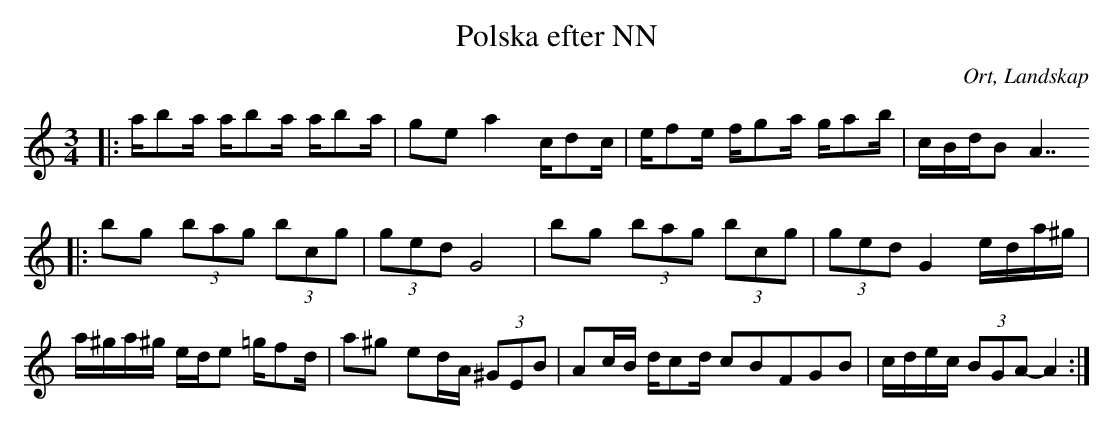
X:1
T:Polska efter NN
O:Ort, Landskap
M:3/4
L:1/8
K:C
|: a/ba/ a/ba/ a/ba/ | ge a2 c/dc/|e/fe/ f/ga/ g/ab/ | c/B/d/B A7/2
|:bg (3bag (3bcg| (3ged G4 |bg (3bag (3bcg| (3ged G2 e/d/a/^g/| a/^g/a/^g/ e/d/e =g/fd/ |a^g ed/A/ (3^GEB| Ac/B/ d/cd/ c2/5B2/5F2/5G2/5B2/5|  c/d/e/c/ (3BGA-A2 :|
